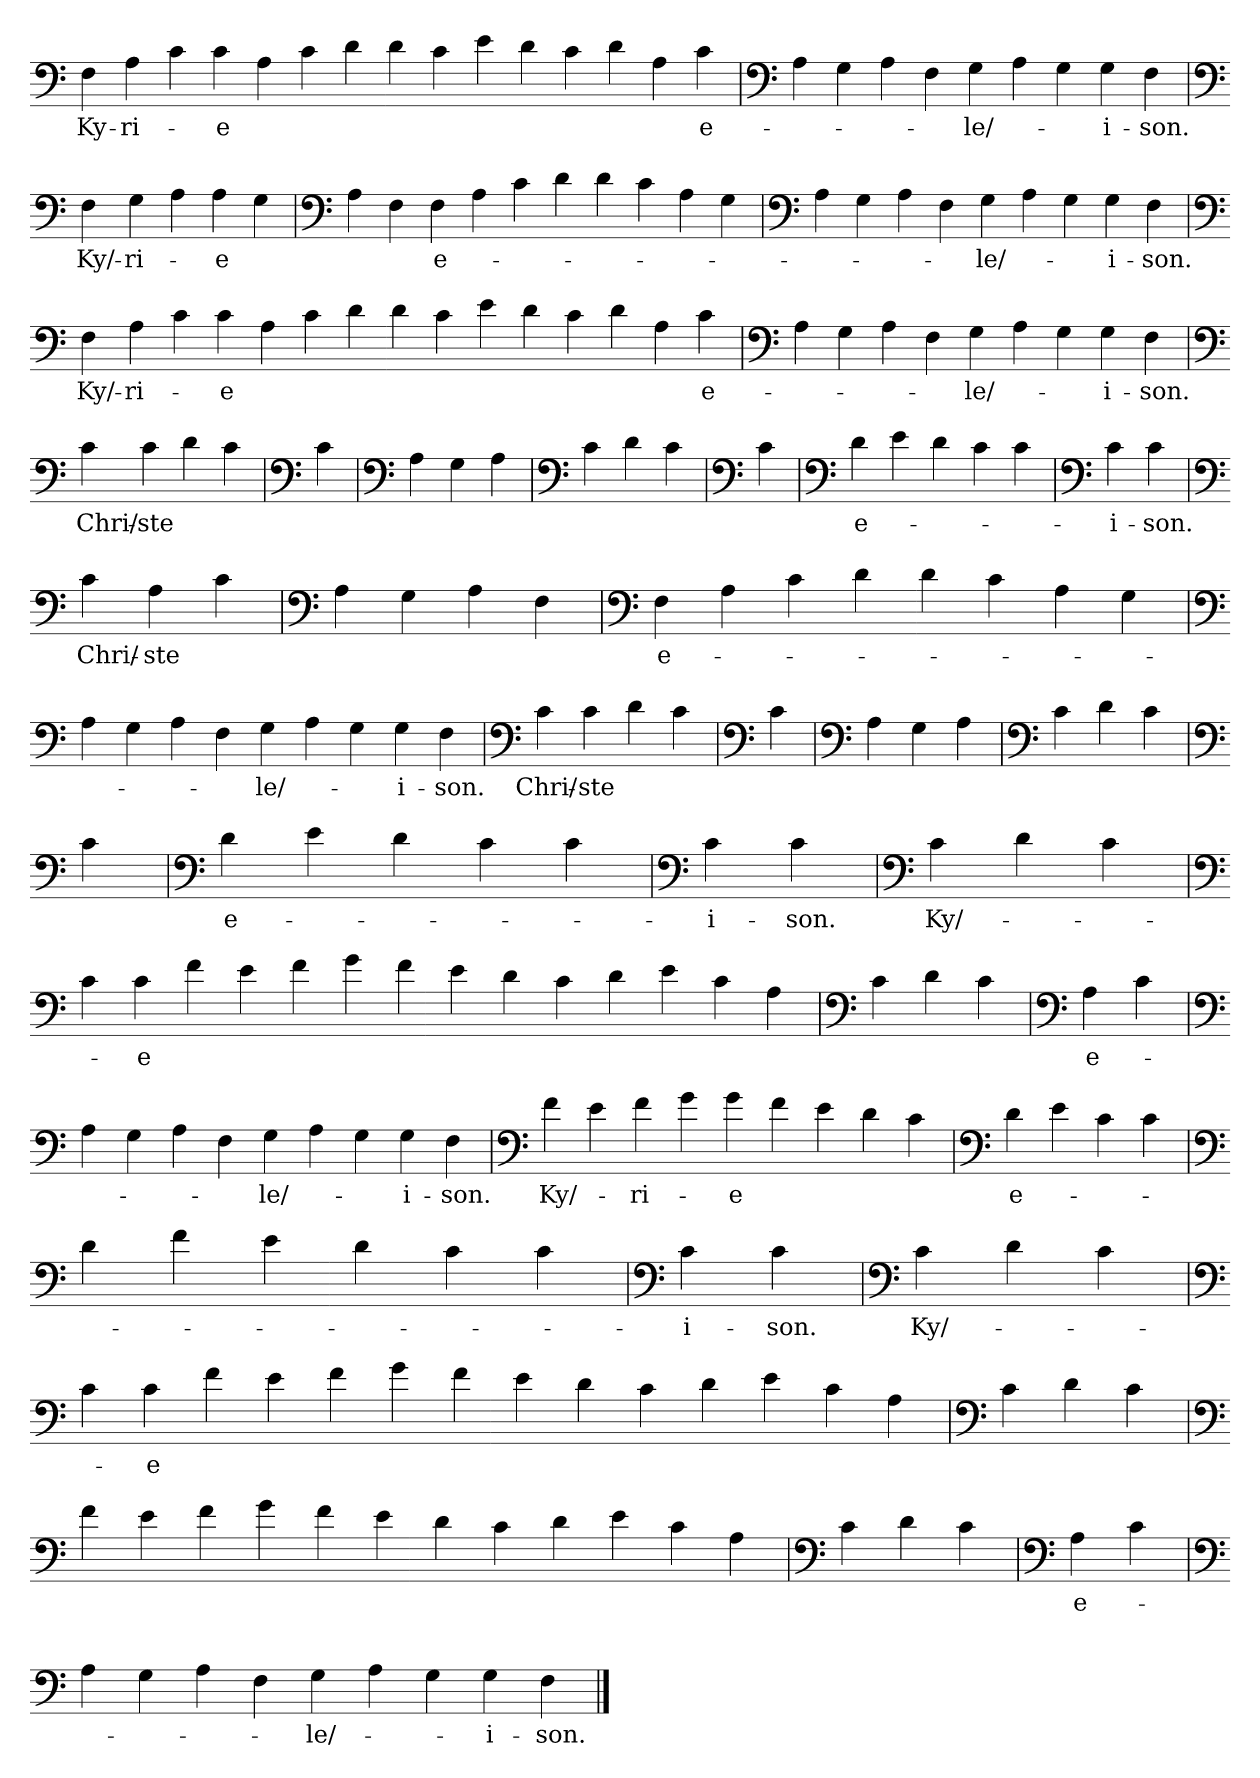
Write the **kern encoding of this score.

**kern	**text
*part1	*part1
*staff1	*staff1
*clefF4	*
=	=
4F	Ky-
4A	-ri-
4c	.
4c	-e
4A	.
4c	.
4d	.
4d	.
4c	.
4e	.
4d	.
4c	.
4d	.
4A	.
4c	e-
='	='
*clefF4	*
4A	.
4G	.
4A	.
4F	.
4G	-le/-
4A	.
4G	.
4G	-i-
4F	-son.
=	=
*clefF4	*
4F	Ky/-
4G	-ri-
4A	.
4A	-e
4G	.
='	='
*clefF4	*
4A	.
4F	.
4F	e-
4A	.
4c	.
4d	.
4d	.
4c	.
4A	.
4G	.
='	='
*clefF4	*
4A	.
4G	.
4A	.
4F	.
4G	-le/-
4A	.
4G	.
4G	-i-
4F	-son.
=	=
*clefF4	*
4F	Ky/-
4A	-ri-
4c	.
4c	-e
4A	.
4c	.
4d	.
4d	.
4c	.
4e	.
4d	.
4c	.
4d	.
4A	.
4c	e-
='	='
*clefF4	*
4A	.
4G	.
4A	.
4F	.
4G	-le/-
4A	.
4G	.
4G	-i-
4F	-son.
=	=
*clefF4	*
4c	Chri/-
4c	-ste
4d	.
4c	.
='	='
*clefF4	*
4c	.
='	='
*clefF4	*
4A	.
4G	.
4A	.
='	='
*clefF4	*
4c	.
4d	.
4c	.
='	='
*clefF4	*
4c	.
=`	=`
*clefF4	*
4d	e-
4e	.
4d	.
4c	.
4c	.
='	='
*clefF4	*
4c	-i-
4c	-son.
=	=
*clefF4	*
4c	Chri/-
4A	-ste
4c	.
='	='
*clefF4	*
4A	.
4G	.
4A	.
4F	.
=`	=`
*clefF4	*
4F	e-
4A	.
4c	.
4d	.
4d	.
4c	.
4A	.
4G	.
='	='
*clefF4	*
4A	.
4G	.
4A	.
4F	.
4G	-le/-
4A	.
4G	.
4G	-i-
4F	-son.
=	=
*clefF4	*
4c	Chri/-
4c	-ste
4d	.
4c	.
='	='
*clefF4	*
4c	.
='	='
*clefF4	*
4A	.
4G	.
4A	.
='	='
*clefF4	*
4c	.
4d	.
4c	.
='	='
*clefF4	*
4c	.
=`	=`
*clefF4	*
4d	e-
4e	.
4d	.
4c	.
4c	.
='	='
*clefF4	*
4c	-i-
4c	-son.
=	=
*clefF4	*
4c	Ky/-
4d	.
4c	.
='	='
*clefF4	*
4c	.
4c	-e
4f	.
4e	.
4f	.
4g	.
4f	.
4e	.
4d	.
4c	.
4d	.
4e	.
4c	.
4A	.
='	='
*clefF4	*
4c	.
4d	.
4c	.
=`	=`
*clefF4	*
4A	e-
4c	.
='	='
*clefF4	*
4A	.
4G	.
4A	.
4F	.
4G	-le/-
4A	.
4G	.
4G	-i-
4F	-son.
=	=
*clefF4	*
4f	Ky/-
4e	.
4f	-ri-
4g	.
4g	-e
4f	.
4e	.
4d	.
4c	.
=`	=`
*clefF4	*
4d	e-
4e	.
4c	.
4c	.
='	='
*clefF4	*
4d	.
4f	.
4e	.
4d	.
4c	.
4c	.
='	='
*clefF4	*
4c	-i-
4c	-son.
=	=
*clefF4	*
4c	Ky/-
4d	.
4c	.
='	='
*clefF4	*
4c	.
4c	-e
4f	.
4e	.
4f	.
4g	.
4f	.
4e	.
4d	.
4c	.
4d	.
4e	.
4c	.
4A	.
='	='
*clefF4	*
4c	.
4d	.
4c	.
='	='
*clefF4	*
4f	.
4e	.
4f	.
4g	.
4f	.
4e	.
4d	.
4c	.
4d	.
4e	.
4c	.
4A	.
='	='
*clefF4	*
4c	.
4d	.
4c	.
=`	=`
*clefF4	*
4A	e-
4c	.
='	='
*clefF4	*
4A	.
4G	.
4A	.
4F	.
4G	-le/-
4A	.
4G	.
4G	-i-
4F	-son.
==	==
*-	*-
